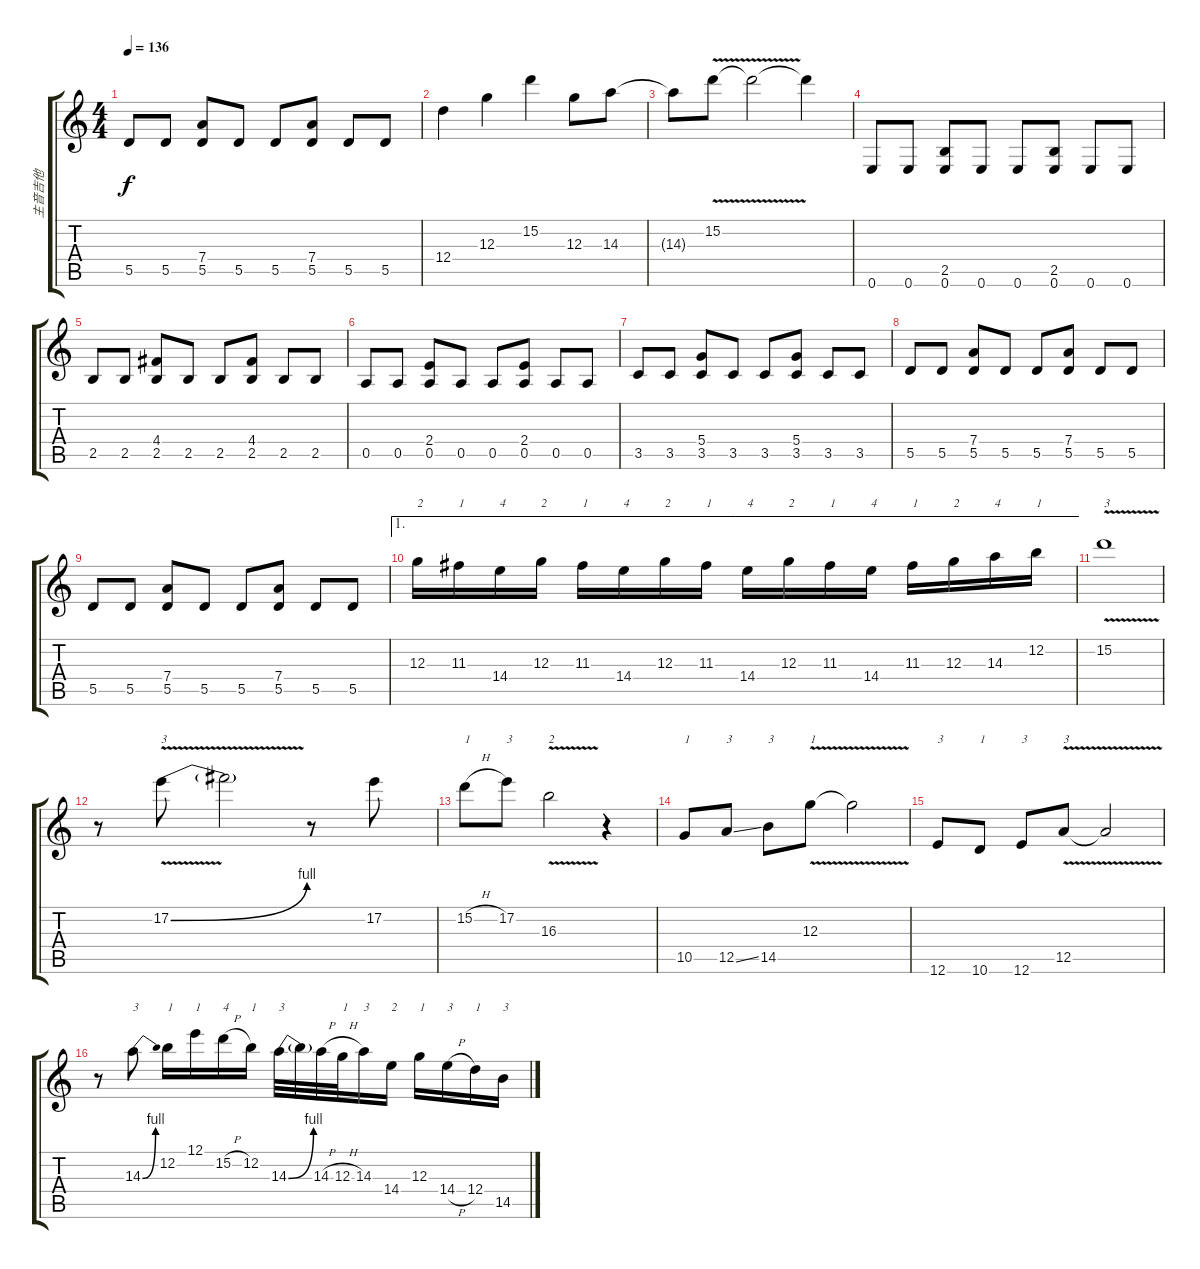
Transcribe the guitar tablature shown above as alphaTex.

\track ("主音吉他" "主音吉他") {instrument overdrivenguitar}
\staff {score tabs}
\tuning (E4 B3 G3 D3 A2 E2) {hide}
\ts (4 4)
\tempo 136
\clef g2
\ks c
5.5.8{dy f} 5.5.8 (7.4 5.5).8 5.5.8 5.5.8 (7.4 5.5).8 5.5.8 5.5.8 |
12.4.4 12.3.4 15.2.4 12.3.8 14.3.8 |
14.3{t}.8 15.2{v}.8 15.2{t}.2 15.2{t}.4 |
0.6.8 0.6.8 (2.5 0.6).8 0.6.8 0.6.8 (2.5 0.6).8 0.6.8 0.6.8 |
2.5.8 2.5.8 (4.4 2.5).8 2.5.8 2.5.8 (4.4 2.5).8 2.5.8 2.5.8 |
0.5.8 0.5.8 (2.4 0.5).8 0.5.8 0.5.8 (2.4 0.5).8 0.5.8 0.5.8 |
3.5.8 3.5.8 (5.4 3.5).8 3.5.8 3.5.8 (5.4 3.5).8 3.5.8 3.5.8 |
5.5.8 5.5.8 (7.4 5.5).8 5.5.8 5.5.8 (7.4 5.5).8 5.5.8 5.5.8 |
5.5.8 5.5.8 (7.4 5.5).8 5.5.8 5.5.8 (7.4 5.5).8 5.5.8 5.5.8 |
\ae 1
12.3.16{txt "2"} 11.3.16{txt "1"} 14.4.16{txt "4"} 12.3.16{txt "2"} 11.3.16{txt "1"} 14.4.16{txt "4"} 12.3.16{txt "2"} 11.3.16{txt "1"} 14.4.16{txt "4"} 12.3.16{txt "2"} 11.3.16{txt "1"} 14.4.16{txt "4"} 11.3.16{txt "1"} 12.3.16{txt "2"} 14.3.16{txt "4"} 12.2.16{txt "1"} |
15.2{v}.1{txt "3"} |
r.8 17.2{be (bend 0 0 60 4) v}.8{txt "3"} 17.2{t}.2 r.8 17.2.8 |
15.2{h}.8{txt "1"} 17.2.8{txt "3"} 16.3{v}.2{txt "2"} r.4 |
10.5.8{txt "1"} 12.5{ss}.8{txt "3"} 14.5.8{txt "3"} 12.3{v}.8{txt "1"} 12.3{t}.2 |
12.6.8{txt "3"} 10.6.8{txt "1"} 12.6.8{txt "3"} 12.5{v}.8{txt "3"} 12.5{t}.2 |
r.8 14.3{be (bend 0 0 60 4)}.8{txt "3"} 12.2.16{txt "1"} 12.1.16{txt "1"} 15.2{h}.16{txt "4"} 12.2.16{txt "1"} 14.3{be (bend 0 0 60 4)}.32{txt "3"} 14.3{t}.32 14.3{h}.32 12.3{h}.32{txt "1"} 14.3.16{txt "3"} 14.4.16{txt "2"} 12.3.16{txt "1"} 14.4{h}.16{txt "3"} 12.4.16{txt "1"} 14.5.16{txt "3"}
